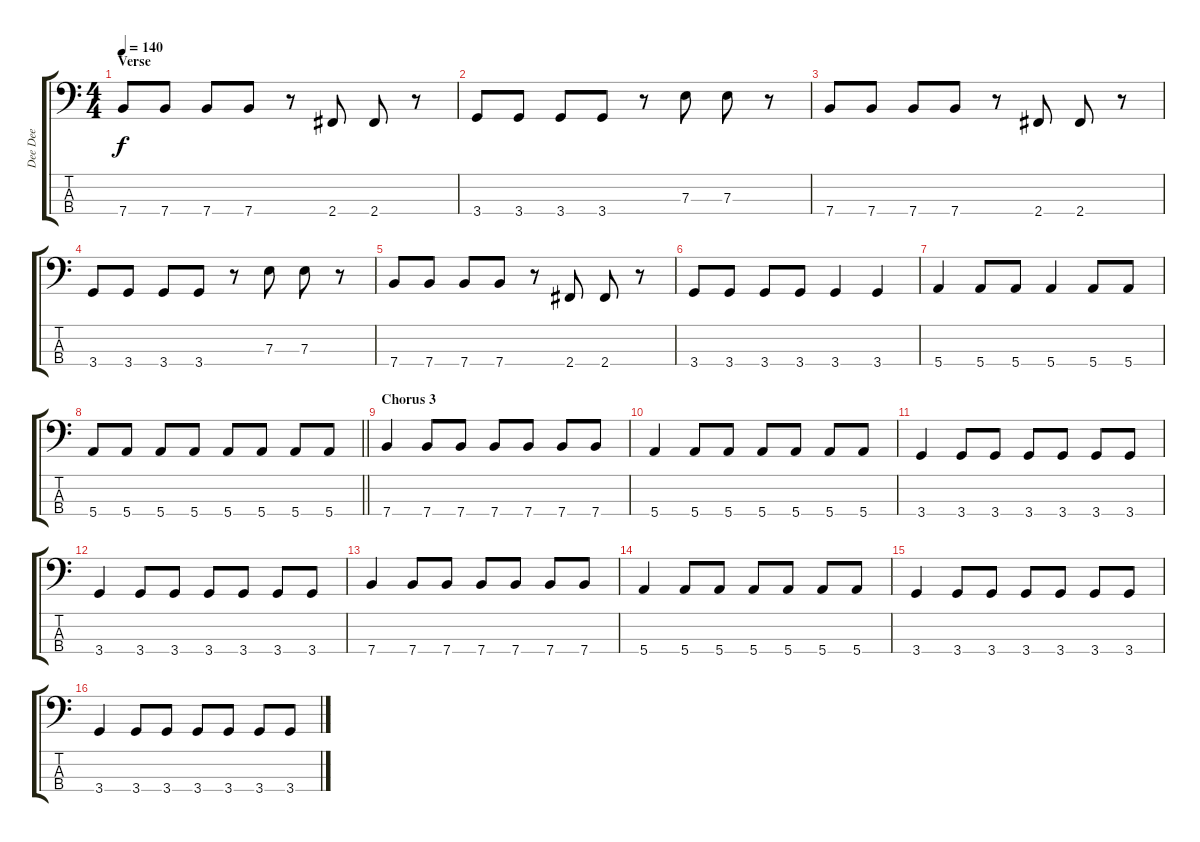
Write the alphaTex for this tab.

\track ("Dee Dee" "Dee Dee") {instrument electricbasspick}
\staff {score tabs}
\tuning (G2 D2 A1 E1) {hide}
\ts (4 4)
\section ("" "Verse")
\tempo 140
\clef f4
\ks c
7.4.8{dy f} 7.4.8 7.4.8 7.4.8 r.8 2.4.8 2.4.8 r.8 |
3.4.8 3.4.8 3.4.8 3.4.8 r.8 7.3.8 7.3.8 r.8 |
7.4.8 7.4.8 7.4.8 7.4.8 r.8 2.4.8 2.4.8 r.8 |
3.4.8 3.4.8 3.4.8 3.4.8 r.8 7.3.8 7.3.8 r.8 |
7.4.8 7.4.8 7.4.8 7.4.8 r.8 2.4.8 2.4.8 r.8 |
3.4.8 3.4.8 3.4.8 3.4.8 3.4.4 3.4.4 |
5.4.4 5.4.8 5.4.8 5.4.4 5.4.8 5.4.8 |
\barLineRight lightlight
5.4.8 5.4.8 5.4.8 5.4.8 5.4.8 5.4.8 5.4.8 5.4.8 |
\section ("" "Chorus 3")
7.4.4 7.4.8 7.4.8 7.4.8 7.4.8 7.4.8 7.4.8 |
5.4.4 5.4.8 5.4.8 5.4.8 5.4.8 5.4.8 5.4.8 |
3.4.4 3.4.8 3.4.8 3.4.8 3.4.8 3.4.8 3.4.8 |
3.4.4 3.4.8 3.4.8 3.4.8 3.4.8 3.4.8 3.4.8 |
7.4.4 7.4.8 7.4.8 7.4.8 7.4.8 7.4.8 7.4.8 |
5.4.4 5.4.8 5.4.8 5.4.8 5.4.8 5.4.8 5.4.8 |
3.4.4 3.4.8 3.4.8 3.4.8 3.4.8 3.4.8 3.4.8 |
3.4.4 3.4.8 3.4.8 3.4.8 3.4.8 3.4.8 3.4.8
